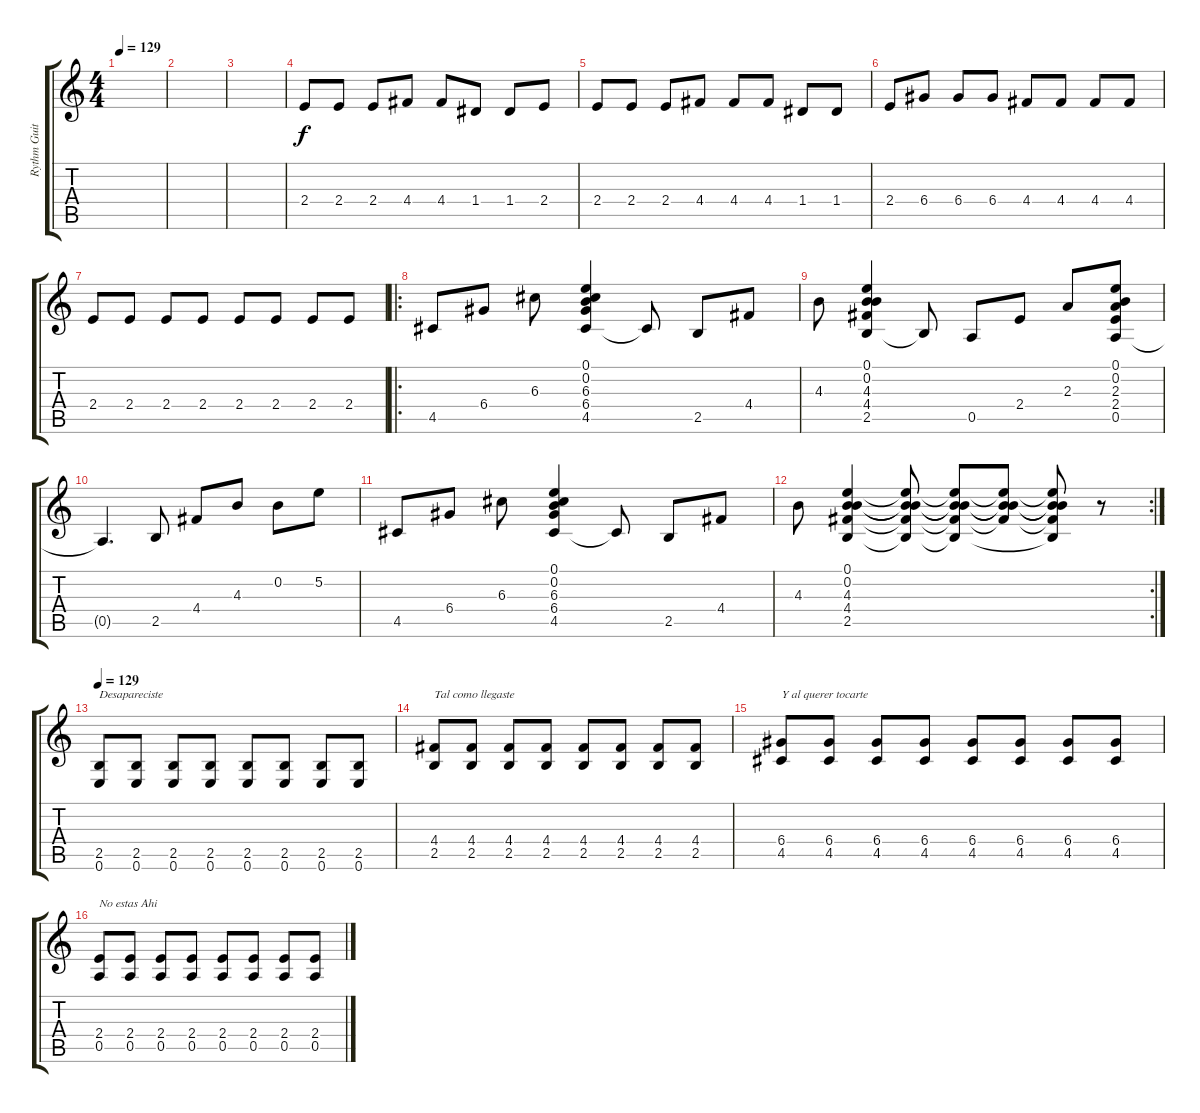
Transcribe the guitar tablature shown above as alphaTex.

\track ("Rythm Guitar" "Rythm Guit") {instrument electricguitarjazz}
\staff {score tabs}
\tuning (E4 B3 G3 D3 A2 E2) {hide}
\ts (4 4)
\tempo 129
\clef g2
\ks c
|
|
|
2.4.8{instrument electricguitarjazz} 2.4.8 2.4.8 4.4.8 4.4.8 1.4.8 1.4.8 2.4.8 |
2.4.8 2.4.8 2.4.8 4.4.8 4.4.8 4.4.8 1.4.8 1.4.8 |
2.4.8 6.4.8 6.4.8 6.4.8 4.4.8 4.4.8 4.4.8 4.4.8 |
2.4.8 2.4.8 2.4.8 2.4.8 2.4.8 2.4.8 2.4.8 2.4.8 |
\ro
4.5.8 6.4.8 6.3.8 (0.1 0.2 6.3 6.4 4.5).4 4.5{t}.8 2.5.8 4.4.8 |
4.3.8 (0.1 0.2 4.3 4.4 2.5).4 2.5{t}.8 0.5.8 2.4.8 2.3.8 (0.1 0.2 2.3 2.4 0.5).8 |
0.5{t}.4{d} 2.5.8 4.4.8 4.3.8 0.2.8 5.2.8 |
4.5.8 6.4.8 6.3.8 (0.1 0.2 6.3 6.4 4.5).4 4.5{t}.8 2.5.8 4.4.8 |
\rc 2
4.3.8 (0.1 0.2 4.3 4.4 2.5).4 (0.1{t} 0.2{t} 4.3{t} 4.4{t} 2.5{t}).8 (0.1{t} 0.2{t} 4.3{t} 4.4{t} 2.5{t}).8 (0.1{t} 0.2{t} 4.3{t} 4.4{t}).8 (0.1{t} 0.2{t} 4.3{t} 4.4{t} 2.5{t}).8 r.8 |
\tempo 129
(2.5 0.6).8{txt "Desapareciste" instrument distortionguitar} (2.5 0.6).8 (2.5 0.6).8 (2.5 0.6).8 (2.5 0.6).8 (2.5 0.6).8 (2.5 0.6).8 (2.5 0.6).8 |
(4.4 2.5).8{txt "Tal como llegaste"} (4.4 2.5).8 (4.4 2.5).8 (4.4 2.5).8 (4.4 2.5).8 (4.4 2.5).8 (4.4 2.5).8 (4.4 2.5).8 |
(6.4 4.5).8{txt "Y al querer tocarte"} (6.4 4.5).8 (6.4 4.5).8 (6.4 4.5).8 (6.4 4.5).8 (6.4 4.5).8 (6.4 4.5).8 (6.4 4.5).8 |
(2.4 0.5).8{txt "No estas Ahi"} (2.4 0.5).8 (2.4 0.5).8 (2.4 0.5).8 (2.4 0.5).8 (2.4 0.5).8 (2.4 0.5).8 (2.4 0.5).8
